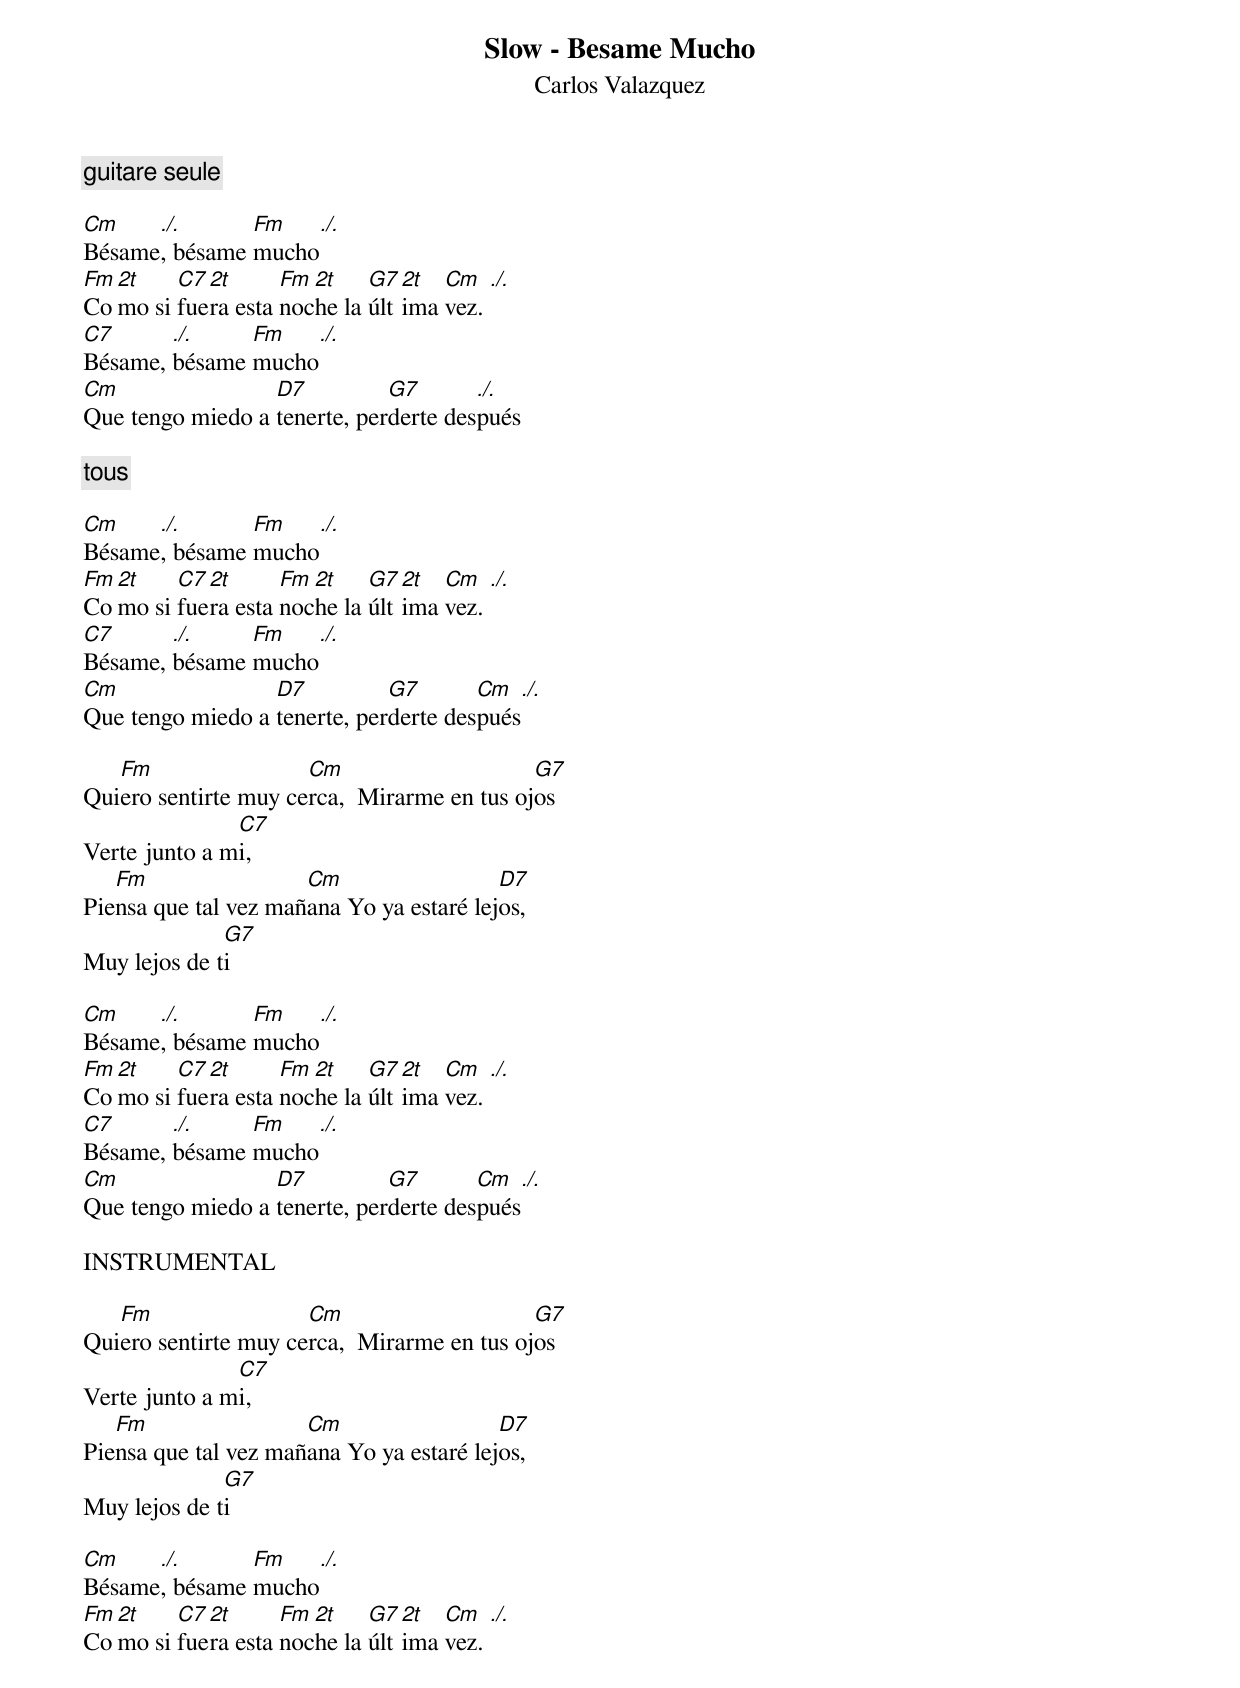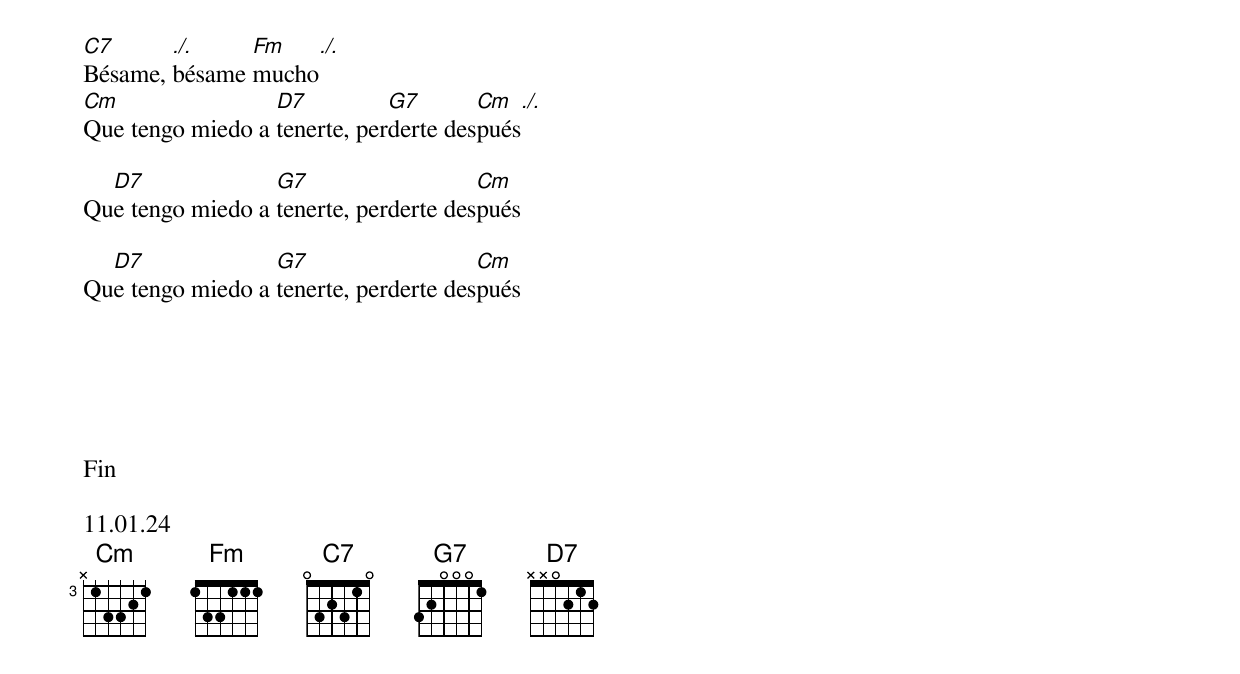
{title: Slow - Besame Mucho}
{subtitle: Carlos Valazquez}
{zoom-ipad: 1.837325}

{c:guitare seule}

[Cm]Bésame[./.], bésame [Fm]mucho[./.]
[Fm]Co[2t]mo si [C7]fue[2t]ra esta [Fm]noc[2t]he la [G7]últ[2t]ima [Cm]vez. [./.]
[C7]Bésame, [./.]bésame [Fm]mucho[./.]
[Cm]Que tengo miedo a [D7]tenerte, per[G7]derte des[./.]pués

{c:tous}

[Cm]Bésame[./.], bésame [Fm]mucho[./.]
[Fm]Co[2t]mo si [C7]fue[2t]ra esta [Fm]noc[2t]he la [G7]últ[2t]ima [Cm]vez. [./.]
[C7]Bésame, [./.]bésame [Fm]mucho[./.]
[Cm]Que tengo miedo a [D7]tenerte, per[G7]derte des[Cm]pués[./.]

Qui[Fm]ero sentirte muy ce[Cm]rca,  Mirarme en tus oj[G7]os
Verte junto a m[C7]i,
Pie[Fm]nsa que tal vez mañ[Cm]ana Yo ya estaré lej[D7]os,
Muy lejos de t[G7]i

[Cm]Bésame[./.], bésame [Fm]mucho[./.]
[Fm]Co[2t]mo si [C7]fue[2t]ra esta [Fm]noc[2t]he la [G7]últ[2t]ima [Cm]vez. [./.]
[C7]Bésame, [./.]bésame [Fm]mucho[./.]
[Cm]Que tengo miedo a [D7]tenerte, per[G7]derte des[Cm]pués[./.]

INSTRUMENTAL

Qui[Fm]ero sentirte muy ce[Cm]rca,  Mirarme en tus oj[G7]os
Verte junto a m[C7]i,
Pie[Fm]nsa que tal vez mañ[Cm]ana Yo ya estaré lej[D7]os,
Muy lejos de t[G7]i

[Cm]Bésame[./.], bésame [Fm]mucho[./.]
[Fm]Co[2t]mo si [C7]fue[2t]ra esta [Fm]noc[2t]he la [G7]últ[2t]ima [Cm]vez. [./.]
[C7]Bésame, [./.]bésame [Fm]mucho[./.]
[Cm]Que tengo miedo a [D7]tenerte, per[G7]derte des[Cm]pués[./.]

Qu[D7]e tengo miedo a [G7]tenerte, perderte des[Cm]pués

Qu[D7]e tengo miedo a [G7]tenerte, perderte des[Cm]pués






Fin

11.01.24
